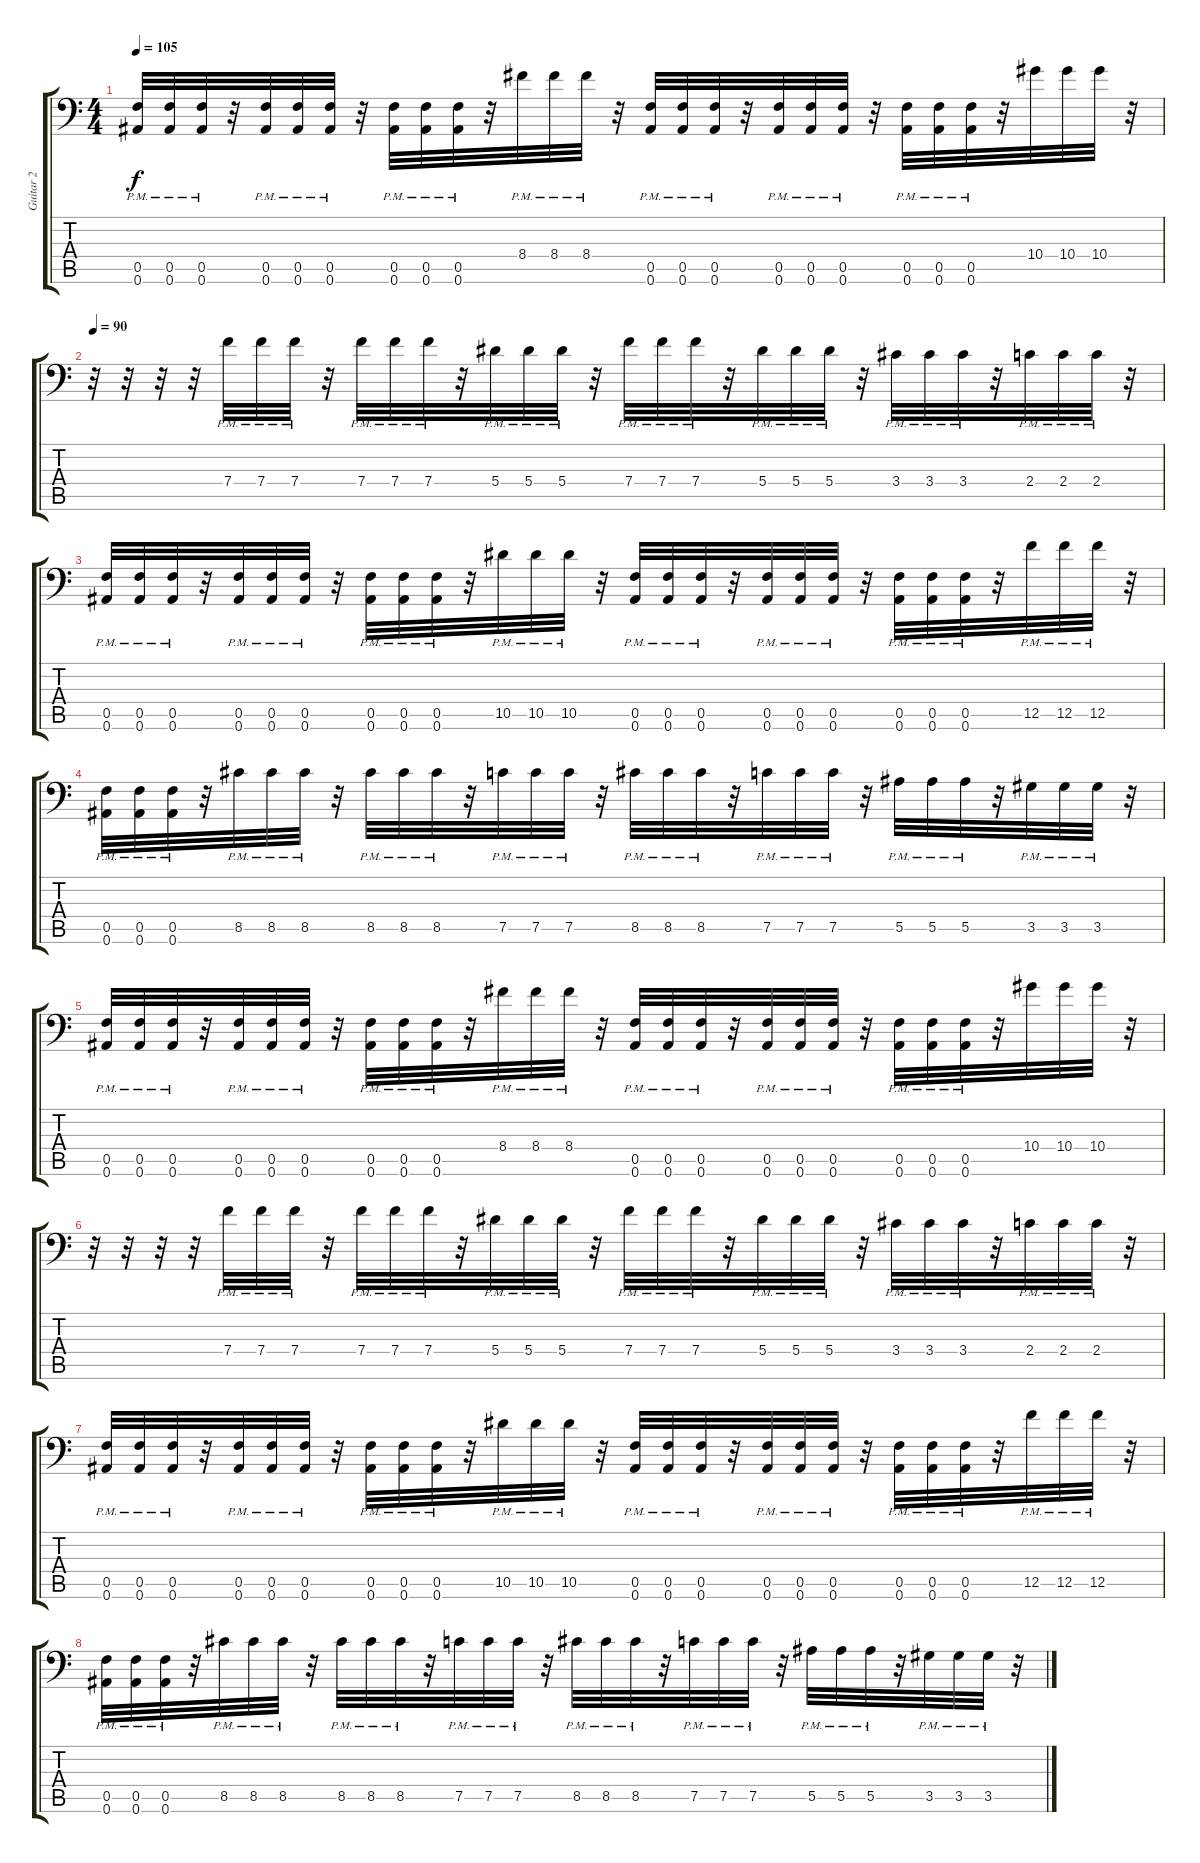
\track ("Guitar 2" "Guitar 2") {instrument distortionguitar}
\staff {score tabs}
\tuning (C4 G3 Eb3 Bb2 F2 Bb1) {hide}
\ts (4 4)
\tempo 105
\clef f4
\ks c
(0.5{pm} 0.6{pm}).32{dy f} (0.5{pm} 0.6{pm}).32 (0.5{pm} 0.6{pm}).32 r.32 (0.5{pm} 0.6{pm}).32 (0.5{pm} 0.6{pm}).32 (0.5{pm} 0.6{pm}).32 r.32 (0.5{pm} 0.6{pm}).32 (0.5{pm} 0.6{pm}).32 (0.5{pm} 0.6{pm}).32 r.32 8.4{pm}.32 8.4{pm}.32 8.4{pm}.32 r.32 (0.5{pm} 0.6{pm}).32 (0.5{pm} 0.6{pm}).32 (0.5{pm} 0.6{pm}).32 r.32 (0.5{pm} 0.6{pm}).32 (0.5{pm} 0.6{pm}).32 (0.5{pm} 0.6{pm}).32 r.32 (0.5{pm} 0.6{pm}).32 (0.5{pm} 0.6{pm}).32 (0.5{pm} 0.6{pm}).32 r.32 10.4.32 10.4.32 10.4.32 r.32 |
\tempo 90
r.32 r.32 r.32 r.32 7.4{pm}.32 7.4{pm}.32 7.4{pm}.32 r.32 7.4{pm}.32 7.4{pm}.32 7.4{pm}.32 r.32 5.4{pm}.32 5.4{pm}.32 5.4{pm}.32 r.32 7.4{pm}.32 7.4{pm}.32 7.4{pm}.32 r.32 5.4{pm}.32 5.4{pm}.32 5.4{pm}.32 r.32 3.4{pm}.32 3.4{pm}.32 3.4{pm}.32 r.32 2.4{pm}.32 2.4{pm}.32 2.4{pm}.32 r.32 |
(0.5{pm} 0.6{pm}).32 (0.5{pm} 0.6{pm}).32 (0.5{pm} 0.6{pm}).32 r.32 (0.5{pm} 0.6{pm}).32 (0.5{pm} 0.6{pm}).32 (0.5{pm} 0.6{pm}).32 r.32 (0.5{pm} 0.6{pm}).32 (0.5{pm} 0.6{pm}).32 (0.5{pm} 0.6{pm}).32 r.32 10.5{pm}.32 10.5{pm}.32 10.5{pm}.32 r.32 (0.5{pm} 0.6{pm}).32 (0.5{pm} 0.6{pm}).32 (0.5{pm} 0.6{pm}).32 r.32 (0.5{pm} 0.6{pm}).32 (0.5{pm} 0.6{pm}).32 (0.5{pm} 0.6{pm}).32 r.32 (0.5{pm} 0.6{pm}).32 (0.5{pm} 0.6{pm}).32 (0.5{pm} 0.6{pm}).32 r.32 12.5{pm}.32 12.5{pm}.32 12.5{pm}.32 r.32 |
(0.5{pm} 0.6{pm}).32 (0.5{pm} 0.6{pm}).32 (0.5{pm} 0.6{pm}).32 r.32 8.5{pm}.32 8.5{pm}.32 8.5{pm}.32 r.32 8.5{pm}.32 8.5{pm}.32 8.5{pm}.32 r.32 7.5{pm}.32 7.5{pm}.32 7.5{pm}.32 r.32 8.5{pm}.32 8.5{pm}.32 8.5{pm}.32 r.32 7.5{pm}.32 7.5{pm}.32 7.5{pm}.32 r.32 5.5{pm}.32 5.5{pm}.32 5.5{pm}.32 r.32 3.5{pm}.32 3.5{pm}.32 3.5{pm}.32 r.32 |
(0.5{pm} 0.6{pm}).32 (0.5{pm} 0.6{pm}).32 (0.5{pm} 0.6{pm}).32 r.32 (0.5{pm} 0.6{pm}).32 (0.5{pm} 0.6{pm}).32 (0.5{pm} 0.6{pm}).32 r.32 (0.5{pm} 0.6{pm}).32 (0.5{pm} 0.6{pm}).32 (0.5{pm} 0.6{pm}).32 r.32 8.4{pm}.32 8.4{pm}.32 8.4{pm}.32 r.32 (0.5{pm} 0.6{pm}).32 (0.5{pm} 0.6{pm}).32 (0.5{pm} 0.6{pm}).32 r.32 (0.5{pm} 0.6{pm}).32 (0.5{pm} 0.6{pm}).32 (0.5{pm} 0.6{pm}).32 r.32 (0.5{pm} 0.6{pm}).32 (0.5{pm} 0.6{pm}).32 (0.5{pm} 0.6{pm}).32 r.32 10.4.32 10.4.32 10.4.32 r.32 |
r.32 r.32 r.32 r.32 7.4{pm}.32 7.4{pm}.32 7.4{pm}.32 r.32 7.4{pm}.32 7.4{pm}.32 7.4{pm}.32 r.32 5.4{pm}.32 5.4{pm}.32 5.4{pm}.32 r.32 7.4{pm}.32 7.4{pm}.32 7.4{pm}.32 r.32 5.4{pm}.32 5.4{pm}.32 5.4{pm}.32 r.32 3.4{pm}.32 3.4{pm}.32 3.4{pm}.32 r.32 2.4{pm}.32 2.4{pm}.32 2.4{pm}.32 r.32 |
(0.5{pm} 0.6{pm}).32 (0.5{pm} 0.6{pm}).32 (0.5{pm} 0.6{pm}).32 r.32 (0.5{pm} 0.6{pm}).32 (0.5{pm} 0.6{pm}).32 (0.5{pm} 0.6{pm}).32 r.32 (0.5{pm} 0.6{pm}).32 (0.5{pm} 0.6{pm}).32 (0.5{pm} 0.6{pm}).32 r.32 10.5{pm}.32 10.5{pm}.32 10.5{pm}.32 r.32 (0.5{pm} 0.6{pm}).32 (0.5{pm} 0.6{pm}).32 (0.5{pm} 0.6{pm}).32 r.32 (0.5{pm} 0.6{pm}).32 (0.5{pm} 0.6{pm}).32 (0.5{pm} 0.6{pm}).32 r.32 (0.5{pm} 0.6{pm}).32 (0.5{pm} 0.6{pm}).32 (0.5{pm} 0.6{pm}).32 r.32 12.5{pm}.32 12.5{pm}.32 12.5{pm}.32 r.32 |
(0.5{pm} 0.6{pm}).32 (0.5{pm} 0.6{pm}).32 (0.5{pm} 0.6{pm}).32 r.32 8.5{pm}.32 8.5{pm}.32 8.5{pm}.32 r.32 8.5{pm}.32 8.5{pm}.32 8.5{pm}.32 r.32 7.5{pm}.32 7.5{pm}.32 7.5{pm}.32 r.32 8.5{pm}.32 8.5{pm}.32 8.5{pm}.32 r.32 7.5{pm}.32 7.5{pm}.32 7.5{pm}.32 r.32 5.5{pm}.32 5.5{pm}.32 5.5{pm}.32 r.32 3.5{pm}.32 3.5{pm}.32 3.5{pm}.32 r.32
